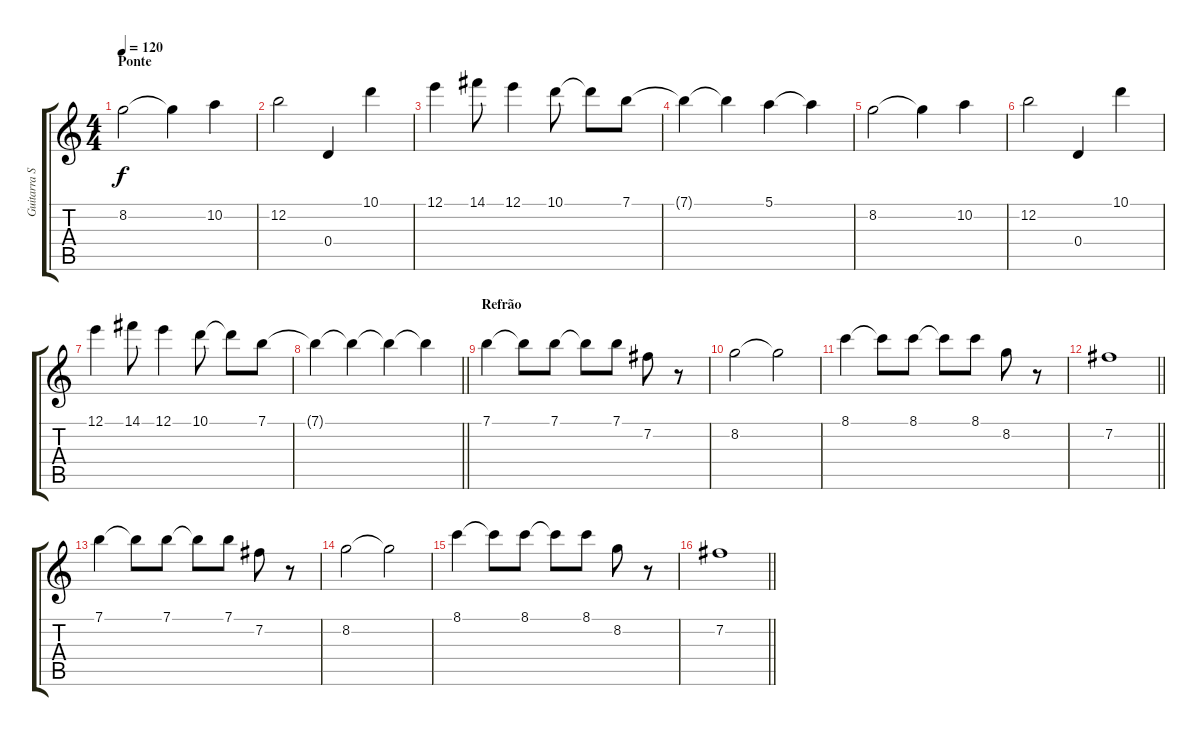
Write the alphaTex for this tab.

\track ("Guitarra Solo" "Guitarra S") {instrument electricguitarjazz}
\staff {score tabs}
\tuning (E4 B3 G3 D3 A2 E2) {hide}
\ts (4 4)
\section ("" "Ponte")
\tempo 120
\clef g2
\ks c
8.2.2{dy f} 8.2{t}.4 10.2.4 |
12.2.2 0.4.4 10.1.4 |
12.1.4 14.1.8 12.1.4 10.1.8 10.1{t}.8 7.1.8 |
7.1{t}.4 7.1{t}.4 5.1.4 5.1{t}.4 |
8.2.2 8.2{t}.4 10.2.4 |
12.2.2 0.4.4 10.1.4 |
12.1.4 14.1.8 12.1.4 10.1.8 10.1{t}.8 7.1.8 |
\barLineRight lightlight
7.1{t}.4 7.1{t}.4 7.1{t}.4 7.1{t}.4 |
\section ("" "Refrão")
7.1.4 7.1{t}.8 7.1.8 7.1{t}.8 7.1.8 7.2.8 r.8 |
8.2.2 8.2{t}.2 |
8.1.4 8.1{t}.8 8.1.8 8.1{t}.8 8.1.8 8.2.8 r.8 |
\barLineRight lightlight
7.2.1 |
7.1.4 7.1{t}.8 7.1.8 7.1{t}.8 7.1.8 7.2.8 r.8 |
8.2.2 8.2{t}.2 |
8.1.4 8.1{t}.8 8.1.8 8.1{t}.8 8.1.8 8.2.8 r.8 |
\barLineRight lightlight
7.2.1
